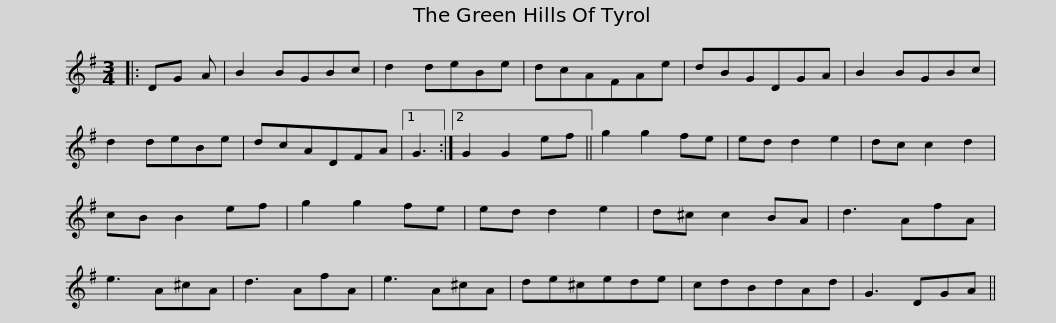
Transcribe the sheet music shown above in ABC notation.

X:1
L:1/8
M:3/4
I:linebreak $
K:G
V:1 treble
V:1
|: DG A | B2 BGBc | d2 deBe | dcAFAe | dBGDGA | %5
 B2 BGBc | d2 deBe | dcADFA |1$ G3 :|2 G2 G2 ef || %10
 g2 g2 fe | ed d2 e2 | dc c2 d2 | cB B2 ef | g2 g2 fe | %15
 ed d2 e2 | d^c c2 BA | d3 AfA |$ e3 A^cA | d3 AfA | %20
 e3 A^cA | de^cede | cdBdAd | G3 DGA || %24
